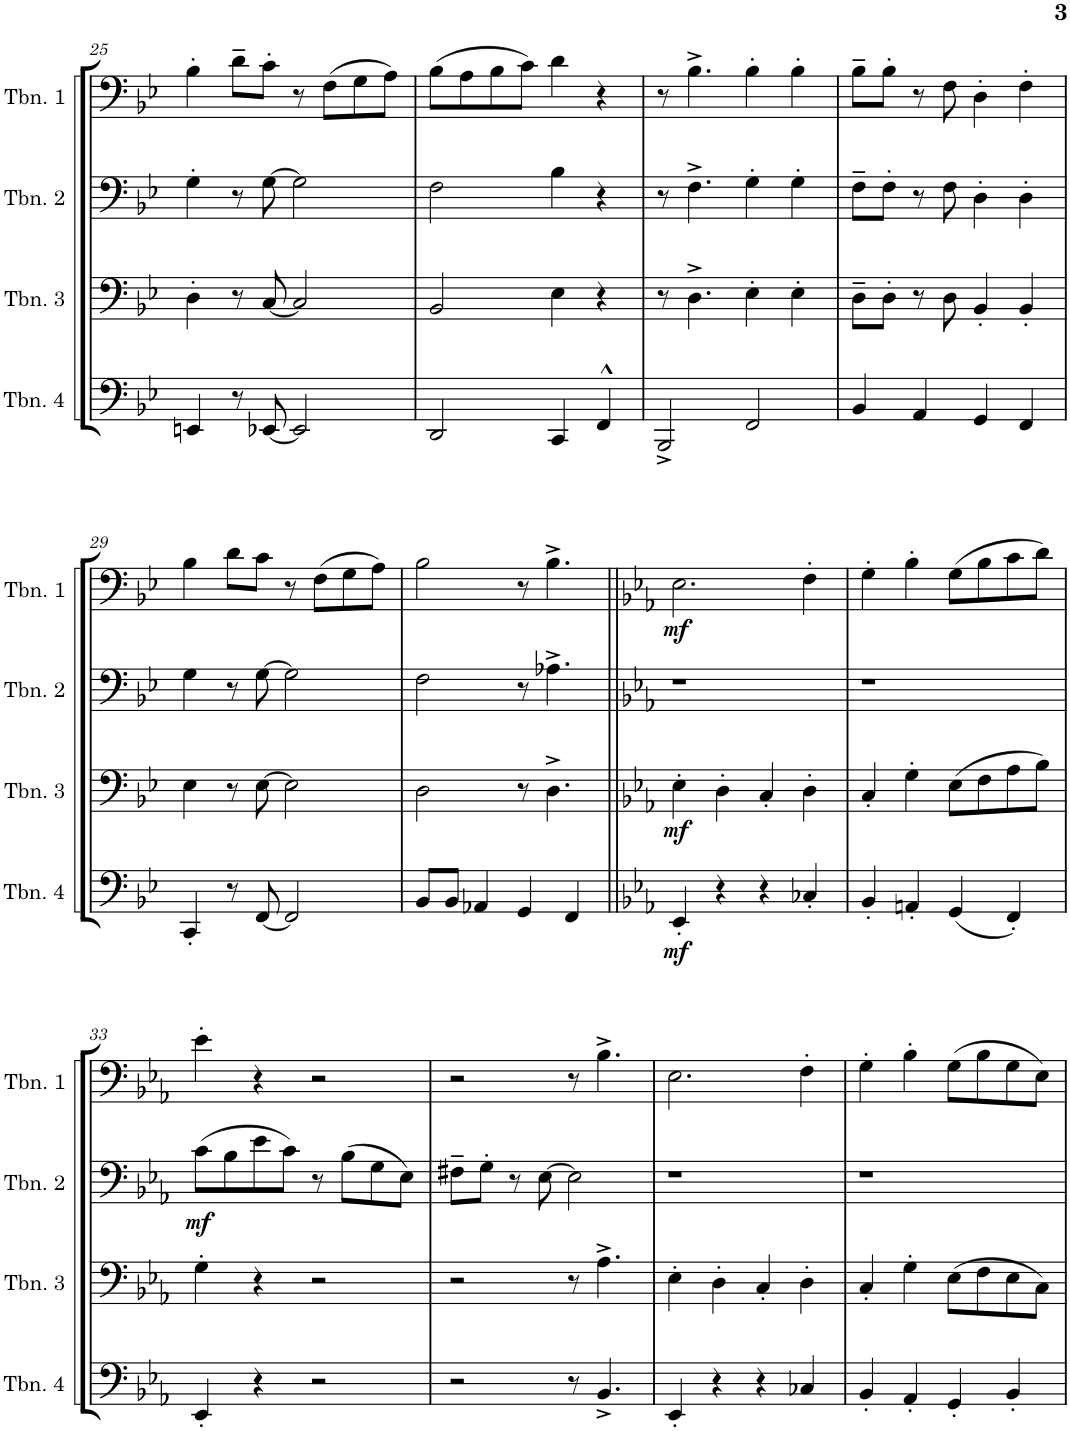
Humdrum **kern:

**kern	**dynam	**kern	**dynam	**kern	**dynam	**kern	**dynam
*part4	*part4	*part3	*part3	*part2	*part2	*part1	*part1
*staff4	*staff4	*staff3	*staff3	*staff2	*staff2	*staff1	*staff1
*I"Trombone 4	*	*I"Trombone 3	*	*I"Trombone 2	*	*I"Trombone 1	*
*I'Tbn. 4	*	*I'Tbn. 3	*	*I'Tbn. 2	*	*I'Tbn. 1	*
!!LO:PB:g=z
*clefF4	*	*clefF4	*	*clefF4	*	*clefF4	*
*k[b-e-]	*	*k[b-e-]	*	*k[b-e-]	*	*k[b-e-]	*
*M2/2	*	*M2/2	*	*M2/2	*	*M2/2	*
*met(c|)	*	*met(c|)	*	*met(c|)	*	*met(c|)	*
=25	=25	=25	=25	=25	=25	=25	=25
4EEn/	.	4D'\	.	4G'\	.	4B-'\	.
8r	.	8r	.	8r	.	8d~\L	.
[8EE-X/	.	[8C/	.	[8G\	.	8c'\J	.
2EE-/]	.	2C/]	.	2G\]	.	8r	.
.	.	.	.	.	.	(8F\L	.
.	.	.	.	.	.	8G\	.
.	.	.	.	.	.	8A\J)	.
=26	=26	=26	=26	=26	=26	=26	=26
2DD/	.	2BB-/	.	2F\	.	(8B-\L	.
.	.	.	.	.	.	8A\	.
.	.	.	.	.	.	8B-\	.
.	.	.	.	.	.	8c\J)	.
4CC/	.	4E-\	.	4B-\	.	4d\	.
4FF^^/	.	4r	.	4r	.	4r	.
=27	=27	=27	=27	=27	=27	=27	=27
2BBB-^/	.	8r	.	8r	.	8r	.
.	.	4.D^\	.	4.F^\	.	4.B-^\	.
2FF/	.	4E-'\	.	4G'\	.	4B-'\	.
.	.	4E-'\	.	4G'\	.	4B-'\	.
=28	=28	=28	=28	=28	=28	=28	=28
4BB-/	.	8D~\L	.	8F~\L	.	8B-~\L	.
.	.	8D'\J	.	8F'\J	.	8B-'\J	.
4AA/	.	8r	.	8r	.	8r	.
.	.	8D\	.	8F\	.	8F\	.
4GG/	.	4BB-'/	.	4D'\	.	4D'\	.
4FF/	.	4BB-'/	.	4D'\	.	4F'\	.
!!LO:LB:g=z
=29	=29	=29	=29	=29	=29	=29	=29
4CC'/	.	4E-\	.	4G\	.	4B-\	.
8r	.	8r	.	8r	.	8d\L	.
[8FF/	.	[8E-\	.	[8G\	.	8c\J	.
2FF/]	.	2E-\]	.	2G\]	.	8r	.
.	.	.	.	.	.	(8F\L	.
.	.	.	.	.	.	8G\	.
.	.	.	.	.	.	8A\J)	.
=30	=30	=30	=30	=30	=30	=30	=30
8BB-/L	.	2D\	.	2F\	.	2B-\	.
8BB-/J	.	.	.	.	.	.	.
4AA-X/	.	.	.	.	.	.	.
4GG/	.	8r	.	8r	.	8r	.
.	.	4.D^\	.	4.A-X^\	.	4.B-^\	.
4FF/	.	.	.	.	.	.	.
=31||	=31||	=31||	=31||	=31||	=31||	=31||	=31||
*k[b-e-a-]	*	*k[b-e-a-]	*	*k[b-e-a-]	*	*k[b-e-a-]	*
!	!LO:DY:b	!	!LO:DY:b	!	!	!	!LO:DY:b
4EE-'/	mf	4E-'\	mf	1r	.	2.E-\	mf
4r	.	4D'\	.	.	.	.	.
4r	.	4C'/	.	.	.	.	.
4C-X'/	.	4D'\	.	.	.	4F'\	.
=32	=32	=32	=32	=32	=32	=32	=32
4BB-'/	.	4C'/	.	1r	.	4G'\	.
4AAn'/	.	4G'\	.	.	.	4B-'\	.
(4GG/	.	(8E-\L	.	.	.	(8G\L	.
.	.	8F\	.	.	.	8B-\	.
4FF'/)	.	8A-\	.	.	.	8c\	.
.	.	8B-\J)	.	.	.	8d\J)	.
!!LO:LB:g=z
=33	=33	=33	=33	=33	=33	=33	=33
!	!	!	!	!	!LO:DY:b	!	!
4EE-'/	.	4G'\	.	(8c\L	mf	4e-'\	.
.	.	.	.	8B-\	.	.	.
4r	.	4r	.	8e-\	.	4r	.
.	.	.	.	8c\J)	.	.	.
2r	.	2r	.	8r	.	2r	.
.	.	.	.	(8B-\L	.	.	.
.	.	.	.	8G\	.	.	.
.	.	.	.	8E-\J)	.	.	.
=34	=34	=34	=34	=34	=34	=34	=34
2r	.	2r	.	8F#X~\L	.	2r	.
.	.	.	.	8G'\J	.	.	.
.	.	.	.	8r	.	.	.
.	.	.	.	[8E-\	.	.	.
8r	.	8r	.	2E-\]	.	8r	.
4.BB-^/	.	4.A-^\	.	.	.	4.B-^\	.
=35	=35	=35	=35	=35	=35	=35	=35
4EE-'/	.	4E-'\	.	1r	.	2.E-\	.
4r	.	4D'\	.	.	.	.	.
4r	.	4C'/	.	.	.	.	.
4C-X/	.	4D'\	.	.	.	4F'\	.
=36	=36	=36	=36	=36	=36	=36	=36
4BB-'/	.	4C'/	.	1r	.	4G'\	.
4AA-'/	.	4G'\	.	.	.	4B-'\	.
4GG'/	.	(8E-\L	.	.	.	(8G\L	.
.	.	8F\	.	.	.	8B-\	.
4BB-'/	.	8E-\	.	.	.	8G\	.
.	.	8C\J)	.	.	.	8E-\J)	.
=	=	=	=	=	=	=	=
*-	*-	*-	*-	*-	*-	*-	*-
